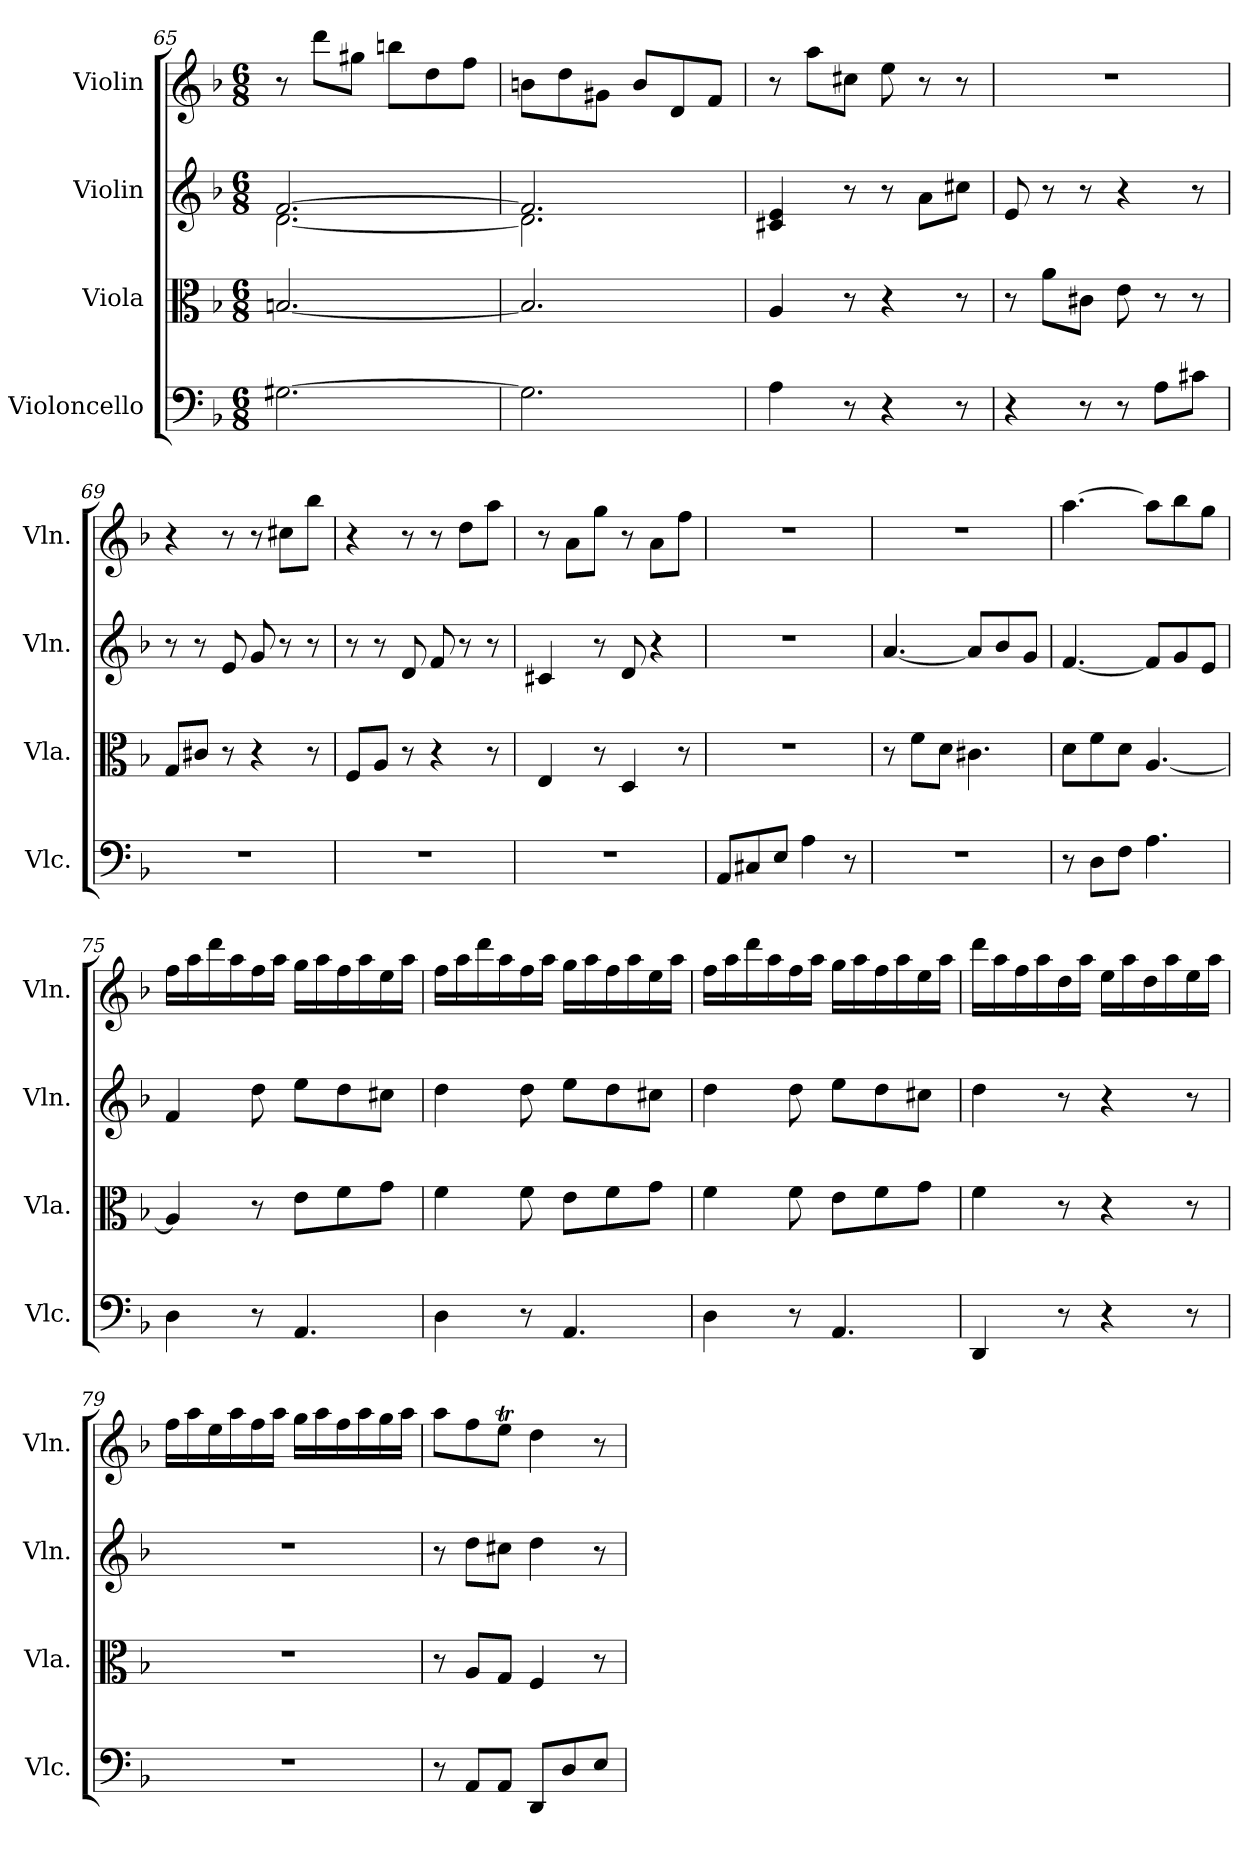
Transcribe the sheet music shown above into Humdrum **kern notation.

**kern	**kern	**kern	**kern
*part4	*part3	*part2	*part1
*staff4	*staff3	*staff2	*staff1
*I"Violoncello	*I"Viola	*I"Violin	*I"Violin
*I'Vlc.	*I'Vla.	*I'Vln.	*I'Vln.
*clefF4	*clefC3	*clefG2	*clefG2
*k[b-]	*k[b-]	*k[b-]	*k[b-]
*F:	*F:	*F:	*F:
*M6/8	*M6/8	*M6/8	*M6/8
=65	=65	=65	=65
*	*	*^	*
[2.G#X\	[2.Bn/	[2.f/	[2.d\	8r
.	.	.	.	8ddd\L
.	.	.	.	8gg#X\J
.	.	.	.	8bbn\L
.	.	.	.	8dd\
.	.	.	.	8ff\J
=66	=66	=66	=66	=66
2.G#\]	2.B/]	2.f/]	2.d\]	8bn\L
.	.	.	.	8dd\
.	.	.	.	8g#X\J
.	.	.	.	8b/L
.	.	.	.	8d/
.	.	.	.	8f/J
*	*	*v	*v	*
=67	=67	=67	=67
4A\	4A/	4c#X/ 4e/	8r
.	.	.	8aa\L
8r	8r	8r	8cc#X\J
4r	4r	8r	8ee\
.	.	8a\L	8r
8r	8r	8cc#X\J	8r
=68	=68	=68	=68
4r	8r	8e/	2.r
.	8a\L	8r	.
8r	8c#X\J	8r	.
8r	8e\	4r	.
8A\L	8r	.	.
8c#X\J	8r	8r	.
=69	=69	=69	=69
2.r	8G/L	8r	4r
.	8c#X/J	8r	.
.	8r	8e/	8r
.	4r	8g/	8r
.	.	8r	8cc#X\L
.	8r	8r	8bb-\J
=70	=70	=70	=70
2.r	8F/L	8r	4r
.	8A/J	8r	.
.	8r	8d/	8r
.	4r	8f/	8r
.	.	8r	8dd\L
.	8r	8r	8aa\J
=71	=71	=71	=71
2.r	4E/	4c#X/	8r
.	.	.	8a\L
.	8r	8r	8gg\J
.	4D/	8d/	8r
.	.	4r	8a\L
.	8r	.	8ff\J
=72	=72	=72	=72
8AA/L	2.r	2.r	2.r
8C#X/	.	.	.
8E/J	.	.	.
4A\	.	.	.
8r	.	.	.
=73	=73	=73	=73
2.r	8r	[4.a/	2.r
.	8f\L	.	.
.	8d\J	.	.
.	4.c#X\	8a/L]	.
.	.	8b-/	.
.	.	8g/J	.
=74	=74	=74	=74
8r	8d\L	[4.f/	[4.aa\
8D\L	8f\	.	.
8F\J	8d\J	.	.
4.A\	[4.A/	8f/L]	8aa\L]
.	.	8g/	8bb-\
.	.	8e/J	8gg\J
=75	=75	=75	=75
4D\	4A/]	4f/	16ff\LL
.	.	.	16aa\
.	.	.	16ddd\
.	.	.	16aa\
8r	8r	8dd\	16ff\
.	.	.	16aa\JJ
4.AA/	8e\L	8ee\L	16gg\LL
.	.	.	16aa\
.	8f\	8dd\	16ff\
.	.	.	16aa\
.	8g\J	8cc#X\J	16ee\
.	.	.	16aa\JJ
=76	=76	=76	=76
4D\	4f\	4dd\	16ff\LL
.	.	.	16aa\
.	.	.	16ddd\
.	.	.	16aa\
8r	8f\	8dd\	16ff\
.	.	.	16aa\JJ
4.AA/	8e\L	8ee\L	16gg\LL
.	.	.	16aa\
.	8f\	8dd\	16ff\
.	.	.	16aa\
.	8g\J	8cc#X\J	16ee\
.	.	.	16aa\JJ
=77	=77	=77	=77
4D\	4f\	4dd\	16ff\LL
.	.	.	16aa\
.	.	.	16ddd\
.	.	.	16aa\
8r	8f\	8dd\	16ff\
.	.	.	16aa\JJ
4.AA/	8e\L	8ee\L	16gg\LL
.	.	.	16aa\
.	8f\	8dd\	16ff\
.	.	.	16aa\
.	8g\J	8cc#X\J	16ee\
.	.	.	16aa\JJ
=78	=78	=78	=78
4DD/	4f\	4dd\	16ddd\LL
.	.	.	16aa\
.	.	.	16ff\
.	.	.	16aa\
8r	8r	8r	16dd\
.	.	.	16aa\JJ
4r	4r	4r	16ee\LL
.	.	.	16aa\
.	.	.	16dd\
.	.	.	16aa\
8r	8r	8r	16ee\
.	.	.	16aa\JJ
=79	=79	=79	=79
2.r	2.r	2.r	16ff\LL
.	.	.	16aa\
.	.	.	16ee\
.	.	.	16aa\
.	.	.	16ff\
.	.	.	16aa\JJ
.	.	.	16gg\LL
.	.	.	16aa\
.	.	.	16ff\
.	.	.	16aa\
.	.	.	16gg\
.	.	.	16aa\JJ
=80	=80	=80	=80
8r	8r	8r	8aa\L
8AA/L	8A/L	8dd\L	8ff\
8AA/J	8G/J	8cc#X\J	8eet\J
8DD/L	4F/	4dd\	4dd\
8D/	.	.	.
8E/J	8r	8r	8r
=	=	=	=
*-	*-	*-	*-
